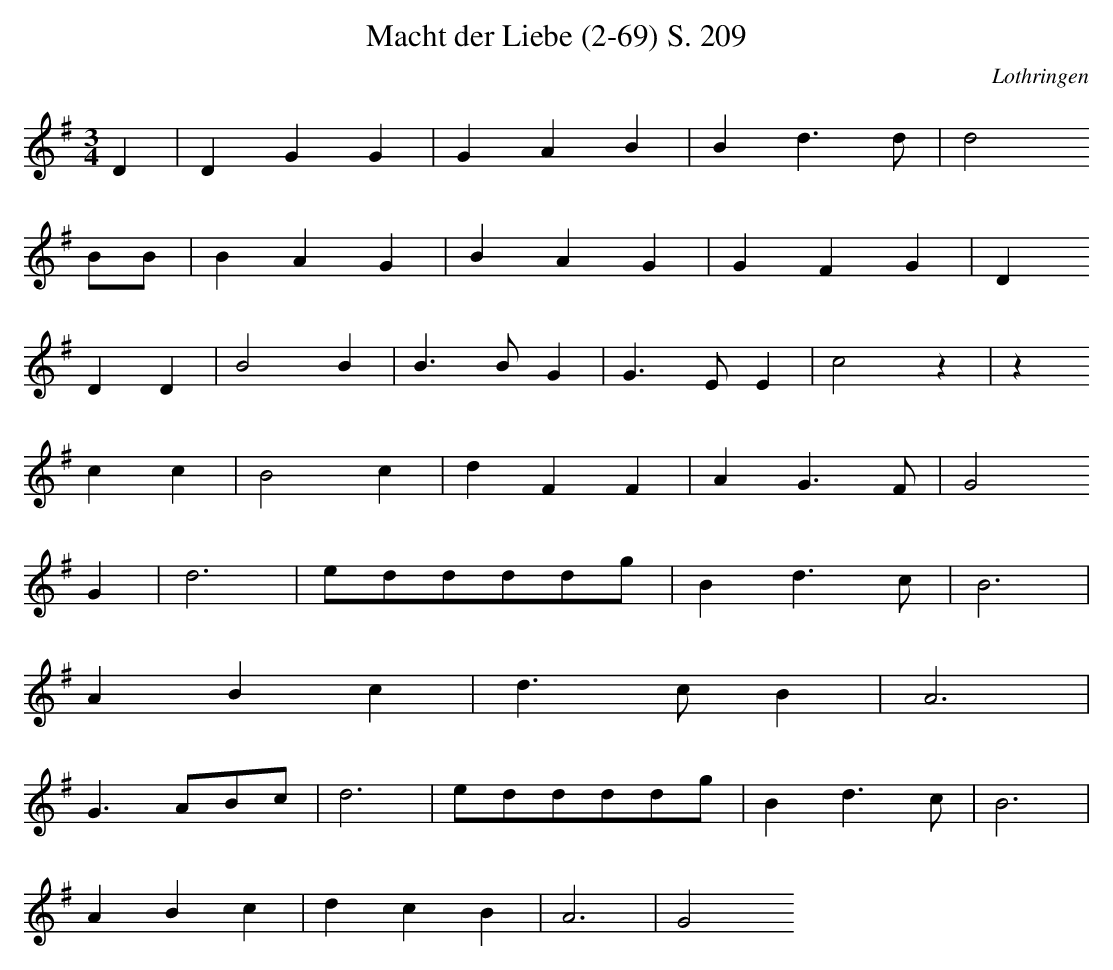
X:1
T: Macht der Liebe (2-69) S. 209
O: Lothringen
M: 3/4
L: 1/8
K: G
D2 | D2G2G2 | G2A2B2 | B2d3d | d4
BB | B2A2G2 | B2A2G2 | G2F2G2 | D2
D2D2 | B4B2 | B3BG2 | G3EE2 | c4z2 | z2
c2c2 | B4c2 | d2F2F2 | A2G3F | G4
G2 | d6 | eddddg | B2d3c | B6 |
A2B2c2 | d3cB2 | A6 |
G3ABc | d6 | eddddg | B2d3c | B6 |
A2B2c2 | d2c2B2 | A6 | G4
